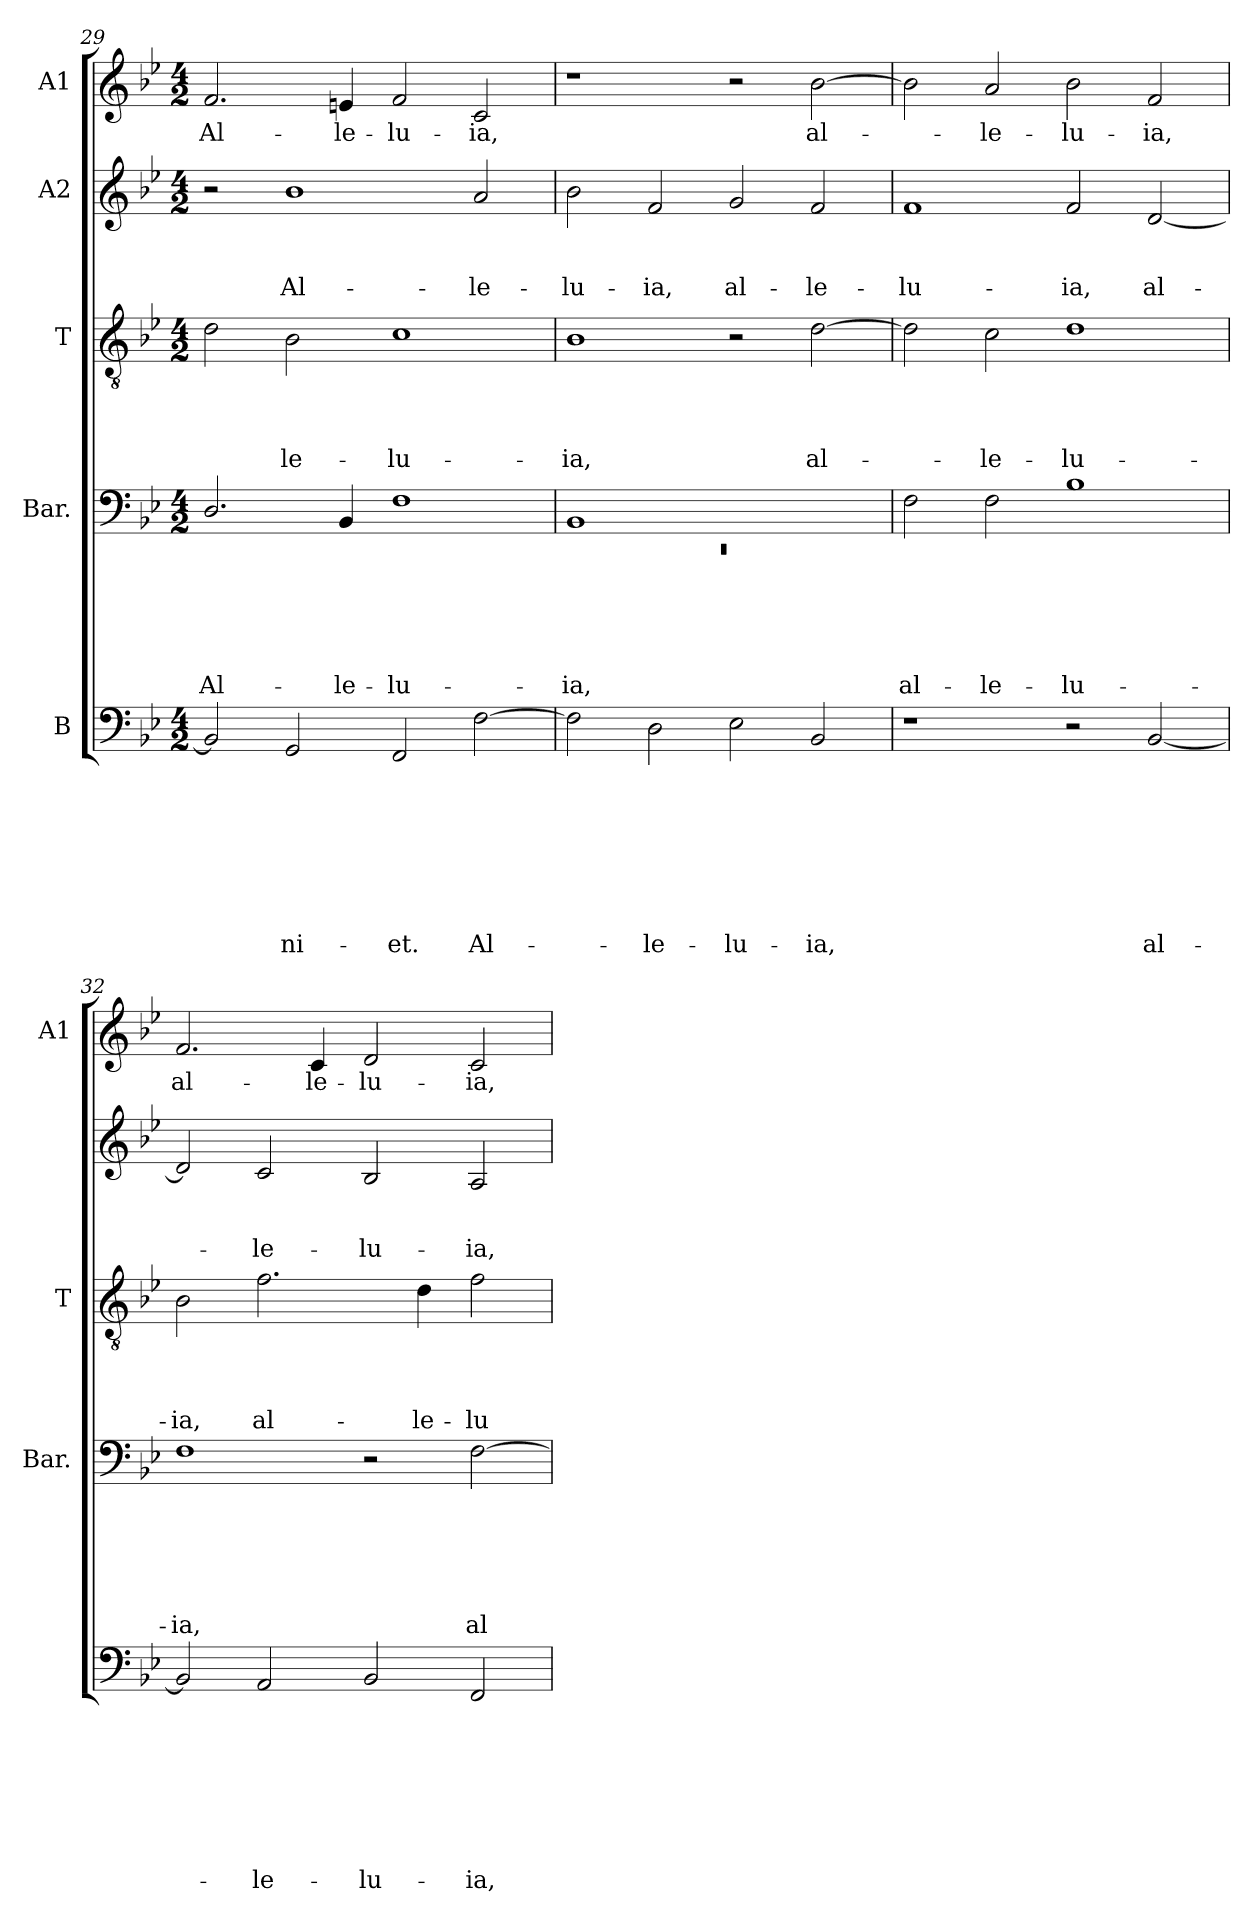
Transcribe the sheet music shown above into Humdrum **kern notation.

**kern	**text	**text	**text	**text	**text	**text	**text	**text	**kern	**text	**text	**text	**text	**text	**text	**kern	**text	**text	**text	**text	**kern	**text	**text	**text	**kern	**text
*part5	*part5	*part5	*part5	*part5	*part5	*part5	*part5	*part5	*part4	*part4	*part4	*part4	*part4	*part4	*part4	*part3	*part3	*part3	*part3	*part3	*part2	*part2	*part2	*part2	*part1	*part1
*staff5	*staff5	*staff5	*staff5	*staff5	*staff5	*staff5	*staff5	*staff5	*staff4	*staff4	*staff4	*staff4	*staff4	*staff4	*staff4	*staff3	*staff3	*staff3	*staff3	*staff3	*staff2	*staff2	*staff2	*staff2	*staff1	*staff1
*I"B	*	*	*	*	*	*	*	*	*I"Bar.	*	*	*	*	*	*	*I"T	*	*	*	*	*I"A2	*	*	*	*I"A1	*
*	*	*	*	*	*	*	*	*	*I'Bar.	*	*	*	*	*	*	*I'T	*	*	*	*	*	*	*	*	*I'A1	*
*clefF4	*	*	*	*	*	*	*	*	*clefF4	*	*	*	*	*	*	*clefGv2	*	*	*	*	*clefG2	*	*	*	*clefG2	*
*k[b-e-]	*	*	*	*	*	*	*	*	*k[b-e-]	*	*	*	*	*	*	*k[b-e-]	*	*	*	*	*k[b-e-]	*	*	*	*k[b-e-]	*
*B-:	*	*	*	*	*	*	*	*	*B-:	*	*	*	*	*	*	*B-:	*	*	*	*	*B-:	*	*	*	*B-:	*
*M4/2	*	*	*	*	*	*	*	*	*M4/2	*	*	*	*	*	*	*M4/2	*	*	*	*	*M4/2	*	*	*	*M4/2	*
=29	=29	=29	=29	=29	=29	=29	=29	=29	=29	=29	=29	=29	=29	=29	=29	=29	=29	=29	=29	=29	=29	=29	=29	=29	=29	=29
!	!	!	!	!	!	!	!	!	!	!	!	!	!	!	!LO:LY:b	!	!	!	!	!	!	!	!	!	!	!LO:LY:b
2BB-/]	.	.	.	.	.	.	.	.	2.D/	.	.	.	.	.	Al-	2d\	.	.	.	.	2r	.	.	.	2.f/	Al-
!	!	!	!	!	!	!	!	!LO:LY:b	!	!	!	!	!	!	!	!	!	!	!	!LO:LY:b	!	!	!	!LO:LY:b	!	!
2GG/	.	.	.	.	.	.	.	-ni-	.	.	.	.	.	.	.	2B-\	.	.	.	-le-	1b-	.	.	Al-	.	.
!	!	!	!	!	!	!	!	!	!	!	!	!	!	!	!LO:LY:b	!	!	!	!	!	!	!	!	!	!	!LO:LY:b
.	.	.	.	.	.	.	.	.	4BB-/	.	.	.	.	.	-le-	.	.	.	.	.	.	.	.	.	4en/	-le-
!	!	!	!	!	!	!	!	!LO:LY:b	!	!	!	!	!	!	!LO:LY:b	!	!	!	!	!LO:LY:b	!	!	!	!	!	!LO:LY:b
2FF/	.	.	.	.	.	.	.	-et.	1F	.	.	.	.	.	-lu-	1c	.	.	.	-lu-	.	.	.	.	2f/	-lu-
!	!	!	!	!	!	!	!	!LO:LY:b	!	!	!	!	!	!	!	!	!	!	!	!	!	!	!	!LO:LY:b	!	!LO:LY:b
[>2F\	.	.	.	.	.	.	.	Al-	.	.	.	.	.	.	.	.	.	.	.	.	2a/	.	.	-le-	2c/	-ia,
=30	=30	=30	=30	=30	=30	=30	=30	=30	=30	=30	=30	=30	=30	=30	=30	=30	=30	=30	=30	=30	=30	=30	=30	=30	=30	=30
*	*	*	*	*	*	*	*	*	*^	*	*	*	*	*	*	*	*	*	*	*	*	*	*	*	*	*
!	!	!	!	!	!	!	!	!	!	!LO:N:vis=1	!	!	!	!	!	!LO:LY:b	!	!	!	!	!LO:LY:b	!	!	!	!LO:LY:b	!	!
2F\]	.	.	.	.	.	.	.	.	1BB-	0rEE	.	.	.	.	.	-ia,	1B-	.	.	.	-ia,	2b-\	.	.	-lu-	1r	.
!	!	!	!	!	!	!	!	!LO:LY:b	!	!	!	!	!	!	!	!	!	!	!	!	!	!	!	!	!LO:LY:b	!	!
2D\	.	.	.	.	.	.	.	-le-	.	.	.	.	.	.	.	.	.	.	.	.	.	2f/	.	.	-ia,	.	.
!	!	!	!	!	!	!	!	!LO:LY:b	!	!	!	!	!	!	!	!	!	!	!	!	!	!	!	!	!LO:LY:b	!	!
2E-\	.	.	.	.	.	.	.	-lu-	1ryy	.	.	.	.	.	.	.	2r	.	.	.	.	2g/	.	.	al-	2r	.
!	!	!	!	!	!	!	!	!LO:LY:b	!	!	!	!	!	!	!	!	!	!	!	!	!LO:LY:b	!	!	!	!LO:LY:b	!	!LO:LY:b
2BB-/	.	.	.	.	.	.	.	-ia,	.	.	.	.	.	.	.	.	[<2d\	.	.	.	al-	2f/	.	.	-le-	[<2b-\	al-
*	*	*	*	*	*	*	*	*	*v	*v	*	*	*	*	*	*	*	*	*	*	*	*	*	*	*	*	*
!!LO:LB:g=z
=31	=31	=31	=31	=31	=31	=31	=31	=31	=31	=31	=31	=31	=31	=31	=31	=31	=31	=31	=31	=31	=31	=31	=31	=31	=31	=31
!	!	!	!	!	!	!	!	!	!	!	!	!	!	!	!LO:LY:b	!	!	!	!	!	!	!	!	!LO:LY:b	!	!
1r	.	.	.	.	.	.	.	.	2F\	.	.	.	.	.	al-	2d\]	.	.	.	.	1f	.	.	-lu-	2b-\]	.
!	!	!	!	!	!	!	!	!	!	!	!	!	!	!	!LO:LY:b	!	!	!	!	!LO:LY:b	!	!	!	!	!	!LO:LY:b
.	.	.	.	.	.	.	.	.	2F\	.	.	.	.	.	-le-	2c\	.	.	.	-le-	.	.	.	.	2a/	-le-
!	!	!	!	!	!	!	!	!	!	!	!	!	!	!	!LO:LY:b	!	!	!	!	!LO:LY:b	!	!	!	!LO:LY:b	!	!LO:LY:b
2r	.	.	.	.	.	.	.	.	1B-	.	.	.	.	.	-lu-	1d	.	.	.	-lu-	2f/	.	.	-ia,	2b-\	-lu-
!	!	!	!	!	!	!	!	!LO:LY:b	!	!	!	!	!	!	!	!	!	!	!	!	!	!	!	!LO:LY:b	!	!LO:LY:b
[<2BB-/	.	.	.	.	.	.	.	al-	.	.	.	.	.	.	.	.	.	.	.	.	[<2d/	.	.	al-	2f/	-ia,
=32	=32	=32	=32	=32	=32	=32	=32	=32	=32	=32	=32	=32	=32	=32	=32	=32	=32	=32	=32	=32	=32	=32	=32	=32	=32	=32
!	!	!	!	!	!	!	!	!	!	!	!	!	!	!	!LO:LY:b	!	!	!	!	!LO:LY:b	!	!	!	!	!	!LO:LY:b
2BB-/]	.	.	.	.	.	.	.	.	1F	.	.	.	.	.	-ia,	2B-\	.	.	.	-ia,	2d/]	.	.	.	2.f/	al-
!	!	!	!	!	!	!	!	!LO:LY:b	!	!	!	!	!	!	!	!	!	!	!	!LO:LY:b	!	!	!	!LO:LY:b	!	!
2AA/	.	.	.	.	.	.	.	-le-	.	.	.	.	.	.	.	2.f\	.	.	.	al-	2c/	.	.	-le-	.	.
!	!	!	!	!	!	!	!	!	!	!	!	!	!	!	!	!	!	!	!	!	!	!	!	!	!	!LO:LY:b
.	.	.	.	.	.	.	.	.	.	.	.	.	.	.	.	.	.	.	.	.	.	.	.	.	4c/	-le-
!	!	!	!	!	!	!	!	!LO:LY:b	!	!	!	!	!	!	!	!	!	!	!	!	!	!	!	!LO:LY:b	!	!LO:LY:b
2BB-/	.	.	.	.	.	.	.	-lu-	2r	.	.	.	.	.	.	.	.	.	.	.	2B-/	.	.	-lu-	2d/	-lu-
!	!	!	!	!	!	!	!	!	!	!	!	!	!	!	!	!	!	!	!	!LO:LY:b	!	!	!	!	!	!
.	.	.	.	.	.	.	.	.	.	.	.	.	.	.	.	4d\	.	.	.	-le-	.	.	.	.	.	.
!	!	!	!	!	!	!	!	!LO:LY:b	!	!	!	!	!	!	!LO:LY:b	!	!	!	!	!LO:LY:b	!	!	!	!LO:LY:b	!	!LO:LY:b
2FF/	.	.	.	.	.	.	.	-ia,	[>2F\	.	.	.	.	.	al-	2f\	.	.	.	-lu-	2A/	.	.	-ia,	2c/	-ia,
=	=	=	=	=	=	=	=	=	=	=	=	=	=	=	=	=	=	=	=	=	=	=	=	=	=	=
*-	*-	*-	*-	*-	*-	*-	*-	*-	*-	*-	*-	*-	*-	*-	*-	*-	*-	*-	*-	*-	*-	*-	*-	*-	*-	*-
